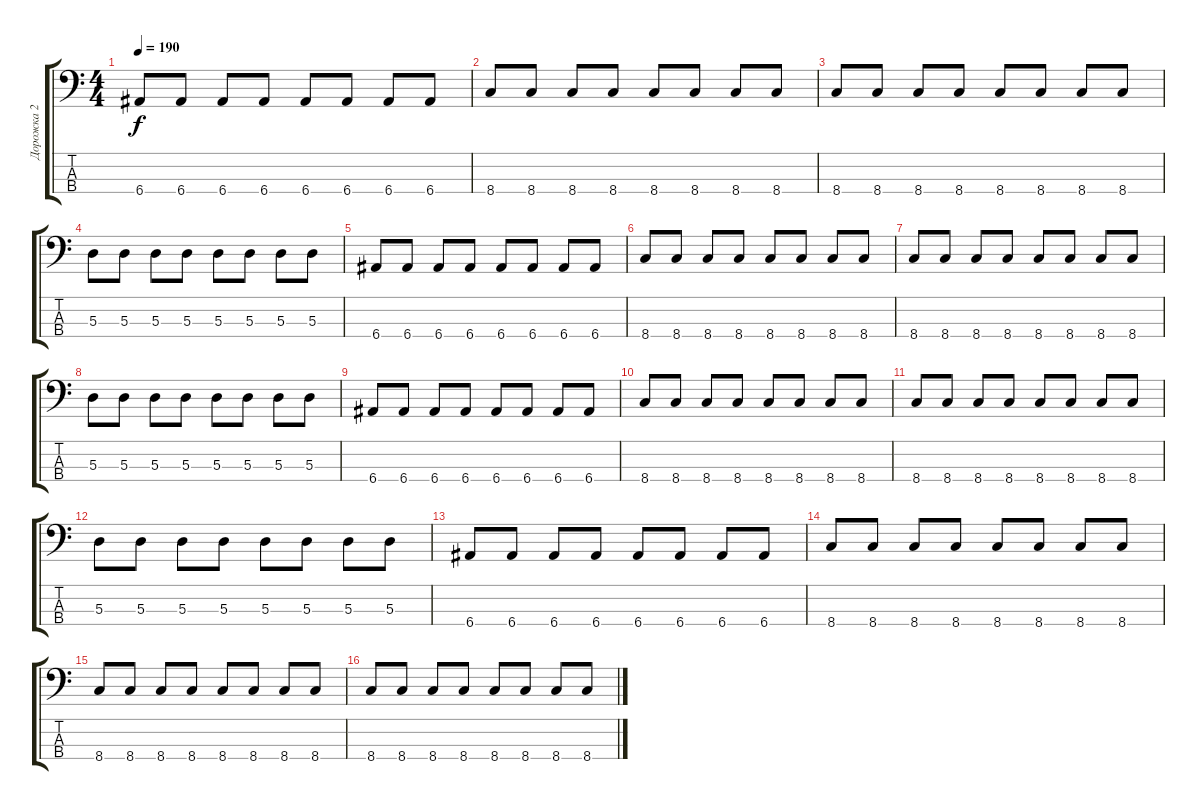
\track ("Дорожка 2" "Дорожка 2") {instrument electricbassfinger}
\staff {score tabs}
\tuning (G2 D2 A1 E1) {hide}
\ts (4 4)
\tempo 190
\clef f4
\ks c
6.4.8{dy f} 6.4.8 6.4.8 6.4.8 6.4.8 6.4.8 6.4.8 6.4.8 |
8.4.8 8.4.8 8.4.8 8.4.8 8.4.8 8.4.8 8.4.8 8.4.8 |
8.4.8 8.4.8 8.4.8 8.4.8 8.4.8 8.4.8 8.4.8 8.4.8 |
5.3.8 5.3.8 5.3.8 5.3.8 5.3.8 5.3.8 5.3.8 5.3.8 |
6.4.8 6.4.8 6.4.8 6.4.8 6.4.8 6.4.8 6.4.8 6.4.8 |
8.4.8 8.4.8 8.4.8 8.4.8 8.4.8 8.4.8 8.4.8 8.4.8 |
8.4.8 8.4.8 8.4.8 8.4.8 8.4.8 8.4.8 8.4.8 8.4.8 |
5.3.8 5.3.8 5.3.8 5.3.8 5.3.8 5.3.8 5.3.8 5.3.8 |
6.4.8 6.4.8 6.4.8 6.4.8 6.4.8 6.4.8 6.4.8 6.4.8 |
8.4.8 8.4.8 8.4.8 8.4.8 8.4.8 8.4.8 8.4.8 8.4.8 |
8.4.8 8.4.8 8.4.8 8.4.8 8.4.8 8.4.8 8.4.8 8.4.8 |
5.3.8 5.3.8 5.3.8 5.3.8 5.3.8 5.3.8 5.3.8 5.3.8 |
6.4.8 6.4.8 6.4.8 6.4.8 6.4.8 6.4.8 6.4.8 6.4.8 |
8.4.8 8.4.8 8.4.8 8.4.8 8.4.8 8.4.8 8.4.8 8.4.8 |
8.4.8 8.4.8 8.4.8 8.4.8 8.4.8 8.4.8 8.4.8 8.4.8 |
8.4.8 8.4.8 8.4.8 8.4.8 8.4.8 8.4.8 8.4.8 8.4.8
